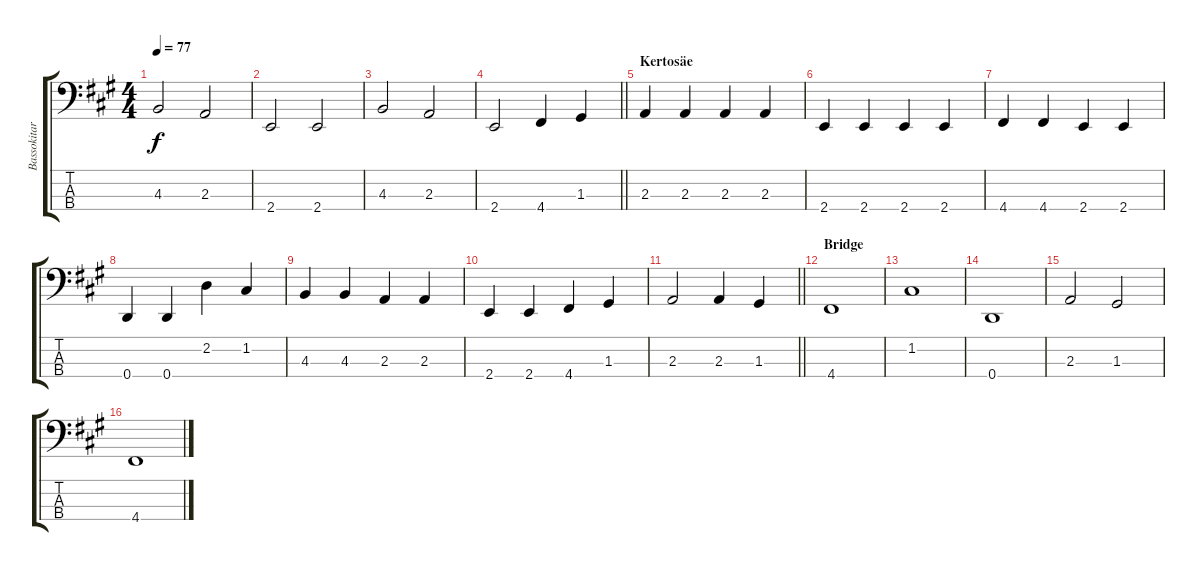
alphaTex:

\track ("Bassokitara" "Bassokitar") {instrument slapbass1}
\staff {score tabs}
\tuning (F2 C2 G1 D1) {hide}
\ts (4 4)
\tempo 77
\clef f4
\ks a
4.3.2{dy f} 2.3.2 |
2.4.2 2.4.2 |
4.3.2 2.3.2 |
\barLineRight lightlight
2.4.2 4.4.4 1.3.4 |
\section ("" "Kertosäe")
2.3.4 2.3.4 2.3.4 2.3.4 |
2.4.4 2.4.4 2.4.4 2.4.4 |
4.4.4 4.4.4 2.4.4 2.4.4 |
0.4.4 0.4.4 2.2.4 1.2.4 |
4.3.4 4.3.4 2.3.4 2.3.4 |
2.4.4 2.4.4 4.4.4 1.3.4 |
\barLineRight lightlight
2.3.2 2.3.4 1.3.4 |
\section ("" "Bridge")
4.4.1 |
1.2.1 |
0.4.1 |
2.3.2 1.3.2 |
4.4.1
